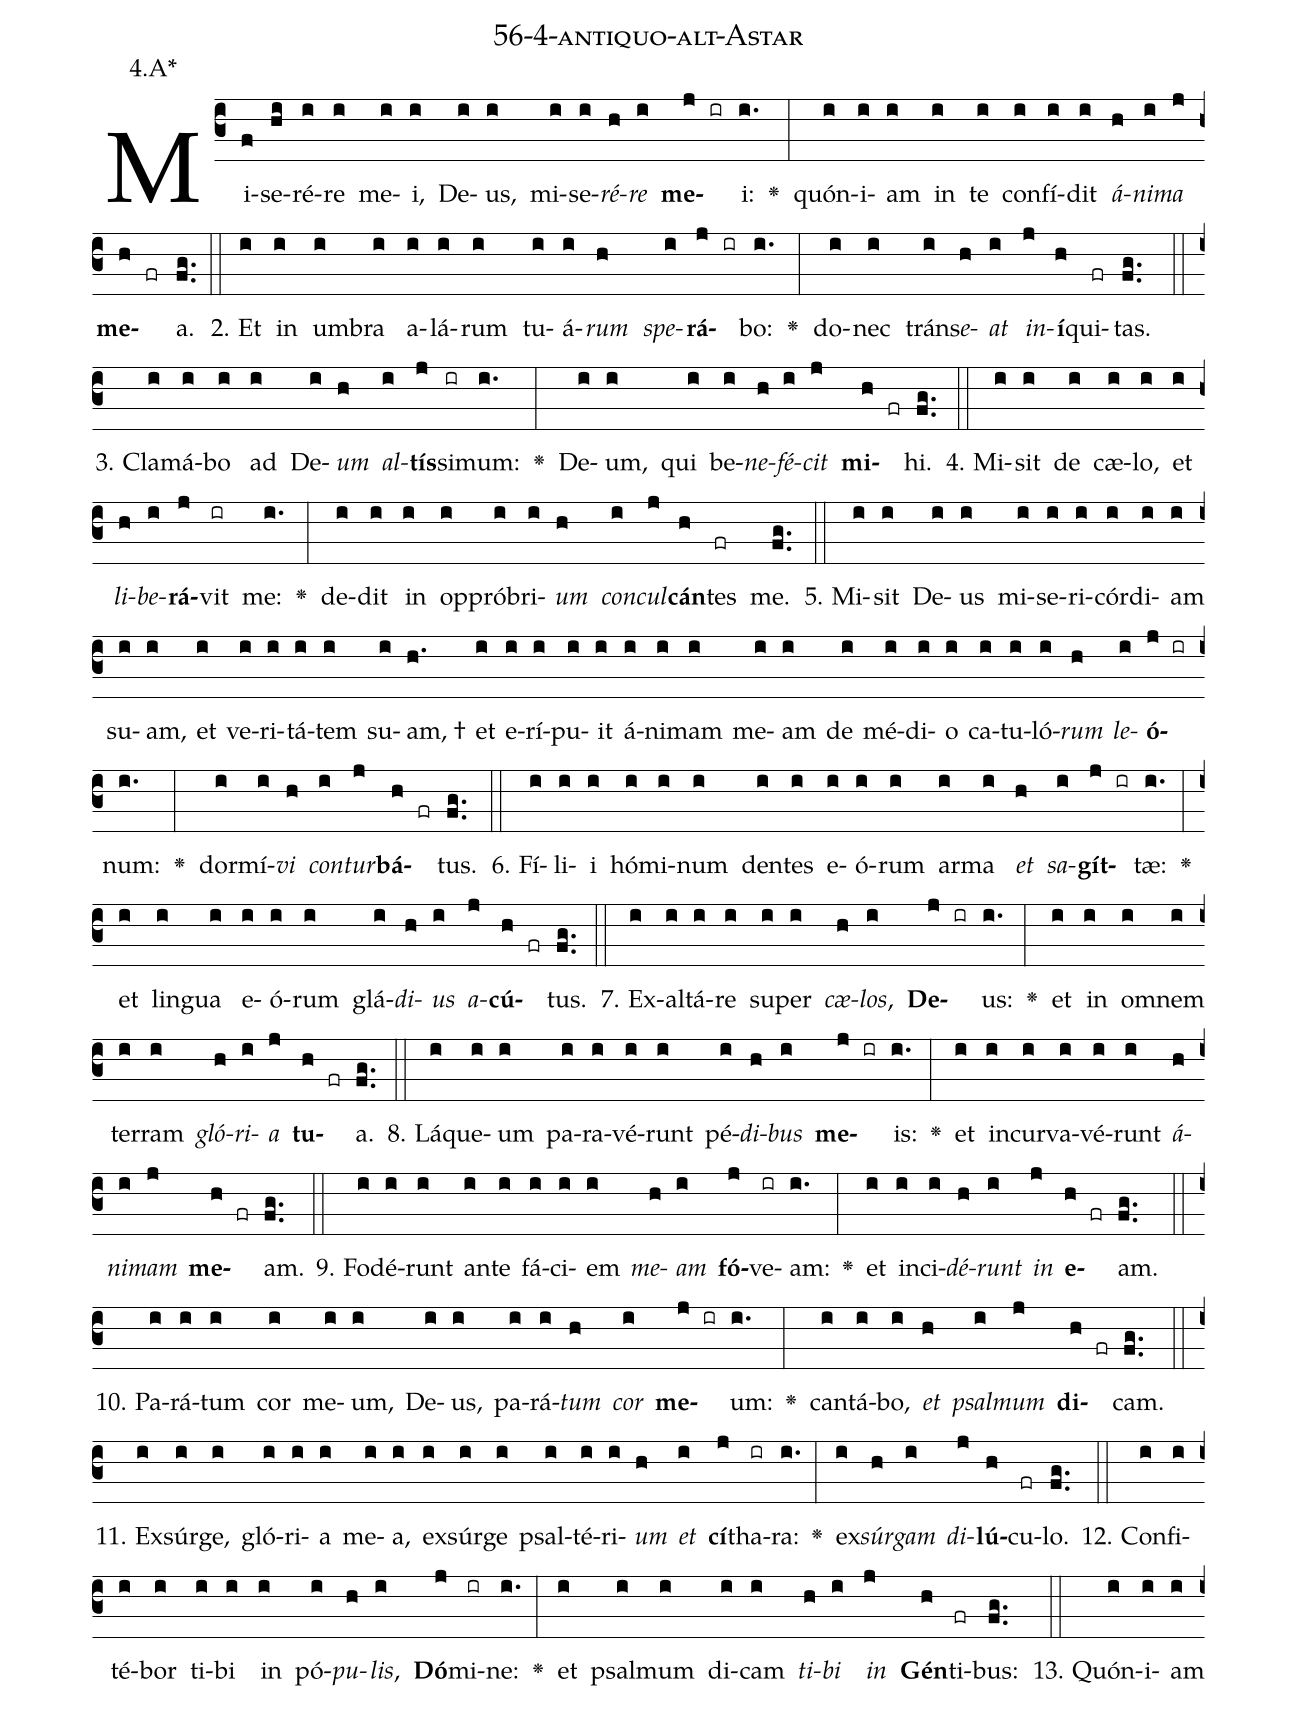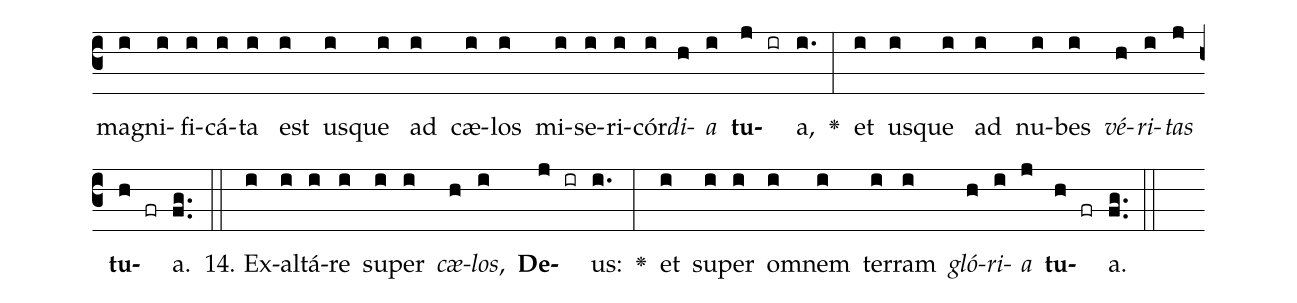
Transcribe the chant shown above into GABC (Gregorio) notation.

name: 56-4-antiquo-alt-Astar;
annotation: 4.A*;
%%
(c3)Mi(f)se(hi)ré(i)re(i) me(i)i,(i) De(i)us,(i) mi(i)se(i)<i>ré</i>(h)<i>re</i>(i) <b>me</b>(j ir)i:(i.) <v>\greheightstar</v>(:) quón(i)i(i)am(i) in(i) te(i) con(i)fí(i)dit(i) <i>á</i>(h)<i>ni</i>(i)<i>ma</i>(j) <b>me</b>(h fr)a.(fg..) (::)
2. Et(i) in(i) um(i)bra(i) a(i)lá(i)rum(i) tu(i)á(i)<i>rum</i>(h) <i>spe</i>(i)<b>rá</b>(j ir)bo:(i.) <v>\greheightstar</v>(:) do(i)nec(i) tráns(i)<i>e</i>(h)<i>at</i>(i) <i>in</i>(j)<b>í</b>(h)qui(fr)tas.(fg..) (::)
3. Cla(i)má(i)bo(i) ad(i) De(i)<i>um</i>(h) <i>al</i>(i)<b>tís</b>(j)si(ir)mum:(i.) <v>\greheightstar</v>(:) De(i)um,(i) qui(i) be(i)<i>ne</i>(h)<i>fé</i>(i)<i>cit</i>(j) <b>mi</b>(h fr)hi.(fg..) (::)
4. Mi(i)sit(i) de(i) cæ(i)lo,(i) et(i) <i>li</i>(h)<i>be</i>(i)<b>rá</b>(j)vit(ir) me:(i.) <v>\greheightstar</v>(:) de(i)dit(i) in(i) op(i)pró(i)bri(i)<i>um</i>(h) <i>con</i>(i)<i>cul</i>(j)<b>cán</b>(h)tes(fr) me.(fg..) (::)
5. Mi(i)sit(i) De(i)us(i) mi(i)se(i)ri(i)cór(i)di(i)am(i) su(i)am,(i) et(i) ve(i)ri(i)tá(i)tem(i) su(i)am, †(h.) et(i) e(i)rí(i)pu(i)it(i) á(i)ni(i)mam(i) me(i)am(i) de(i) mé(i)di(i)o(i) ca(i)tu(i)ló(i)<i>rum</i>(h) <i>le</i>(i)<b>ó</b>(j ir)num:(i.) <v>\greheightstar</v>(:) dor(i)mí(i)<i>vi</i>(h) <i>con</i>(i)<i>tur</i>(j)<b>bá</b>(h fr)tus.(fg..) (::)
6. Fí(i)li(i)i(i) hó(i)mi(i)num(i) den(i)tes(i) e(i)ó(i)rum(i) ar(i)ma(i) <i>et</i>(h) <i>sa</i>(i)<b>gít</b>(j ir)tæ:(i.) <v>\greheightstar</v>(:) et(i) lin(i)gua(i) e(i)ó(i)rum(i) glá(i)<i>di</i>(h)<i>us</i>(i) <i>a</i>(j)<b>cú</b>(h fr)tus.(fg..) (::)
7. Ex(i)al(i)tá(i)re(i) su(i)per(i) <i>cæ</i>(h)<i>los</i>,(i) <b>De</b>(j ir)us:(i.) <v>\greheightstar</v>(:) et(i) in(i) om(i)nem(i) ter(i)ram(i) <i>gló</i>(h)<i>ri</i>(i)<i>a</i>(j) <b>tu</b>(h fr)a.(fg..) (::)
8. Lá(i)que(i)um(i) pa(i)ra(i)vé(i)runt(i) pé(i)<i>di</i>(h)<i>bus</i>(i) <b>me</b>(j ir)is:(i.) <v>\greheightstar</v>(:) et(i) in(i)cur(i)va(i)vé(i)runt(i) <i>á</i>(h)<i>ni</i>(i)<i>mam</i>(j) <b>me</b>(h fr)am.(fg..) (::)
9. Fo(i)dé(i)runt(i) an(i)te(i) fá(i)ci(i)em(i) <i>me</i>(h)<i>am</i>(i) <b>fó</b>(j)ve(ir)am:(i.) <v>\greheightstar</v>(:) et(i) in(i)ci(i)<i>dé</i>(h)<i>runt</i>(i) <i>in</i>(j) <b>e</b>(h fr)am.(fg..) (::)
10. Pa(i)rá(i)tum(i) cor(i) me(i)um,(i) De(i)us,(i) pa(i)rá(i)<i>tum</i>(h) <i>cor</i>(i) <b>me</b>(j ir)um:(i.) <v>\greheightstar</v>(:) can(i)tá(i)bo,(i) <i>et</i>(h) <i>psal</i>(i)<i>mum</i>(j) <b>di</b>(h fr)cam.(fg..) (::)
11. Ex(i)súr(i)ge,(i) gló(i)ri(i)a(i) me(i)a,(i) ex(i)súr(i)ge(i) psal(i)té(i)ri(i)<i>um</i>(h) <i>et</i>(i) <b>cí</b>(j)tha(ir)ra:(i.) <v>\greheightstar</v>(:) ex(i)<i>súr</i>(h)<i>gam</i>(i) <i>di</i>(j)<b>lú</b>(h)cu(fr)lo.(fg..) (::)
12. Con(i)fi(i)té(i)bor(i) ti(i)bi(i) in(i) pó(i)<i>pu</i>(h)<i>lis</i>,(i) <b>Dó</b>(j)mi(ir)ne:(i.) <v>\greheightstar</v>(:) et(i) psal(i)mum(i) di(i)cam(i) <i>ti</i>(h)<i>bi</i>(i) <i>in</i>(j) <b>Gén</b>(h)ti(fr)bus:(fg..) (::)
13. Quón(i)i(i)am(i) ma(i)gni(i)fi(i)cá(i)ta(i) est(i) us(i)que(i) ad(i) cæ(i)los(i) mi(i)se(i)ri(i)cór(i)<i>di</i>(h)<i>a</i>(i) <b>tu</b>(j ir)a,(i.) <v>\greheightstar</v>(:) et(i) us(i)que(i) ad(i) nu(i)bes(i) <i>vé</i>(h)<i>ri</i>(i)<i>tas</i>(j) <b>tu</b>(h fr)a.(fg..) (::)
14. Ex(i)al(i)tá(i)re(i) su(i)per(i) <i>cæ</i>(h)<i>los</i>,(i) <b>De</b>(j ir)us:(i.) <v>\greheightstar</v>(:) et(i) su(i)per(i) om(i)nem(i) ter(i)ram(i) <i>gló</i>(h)<i>ri</i>(i)<i>a</i>(j) <b>tu</b>(h fr)a.(fg..) (::)
